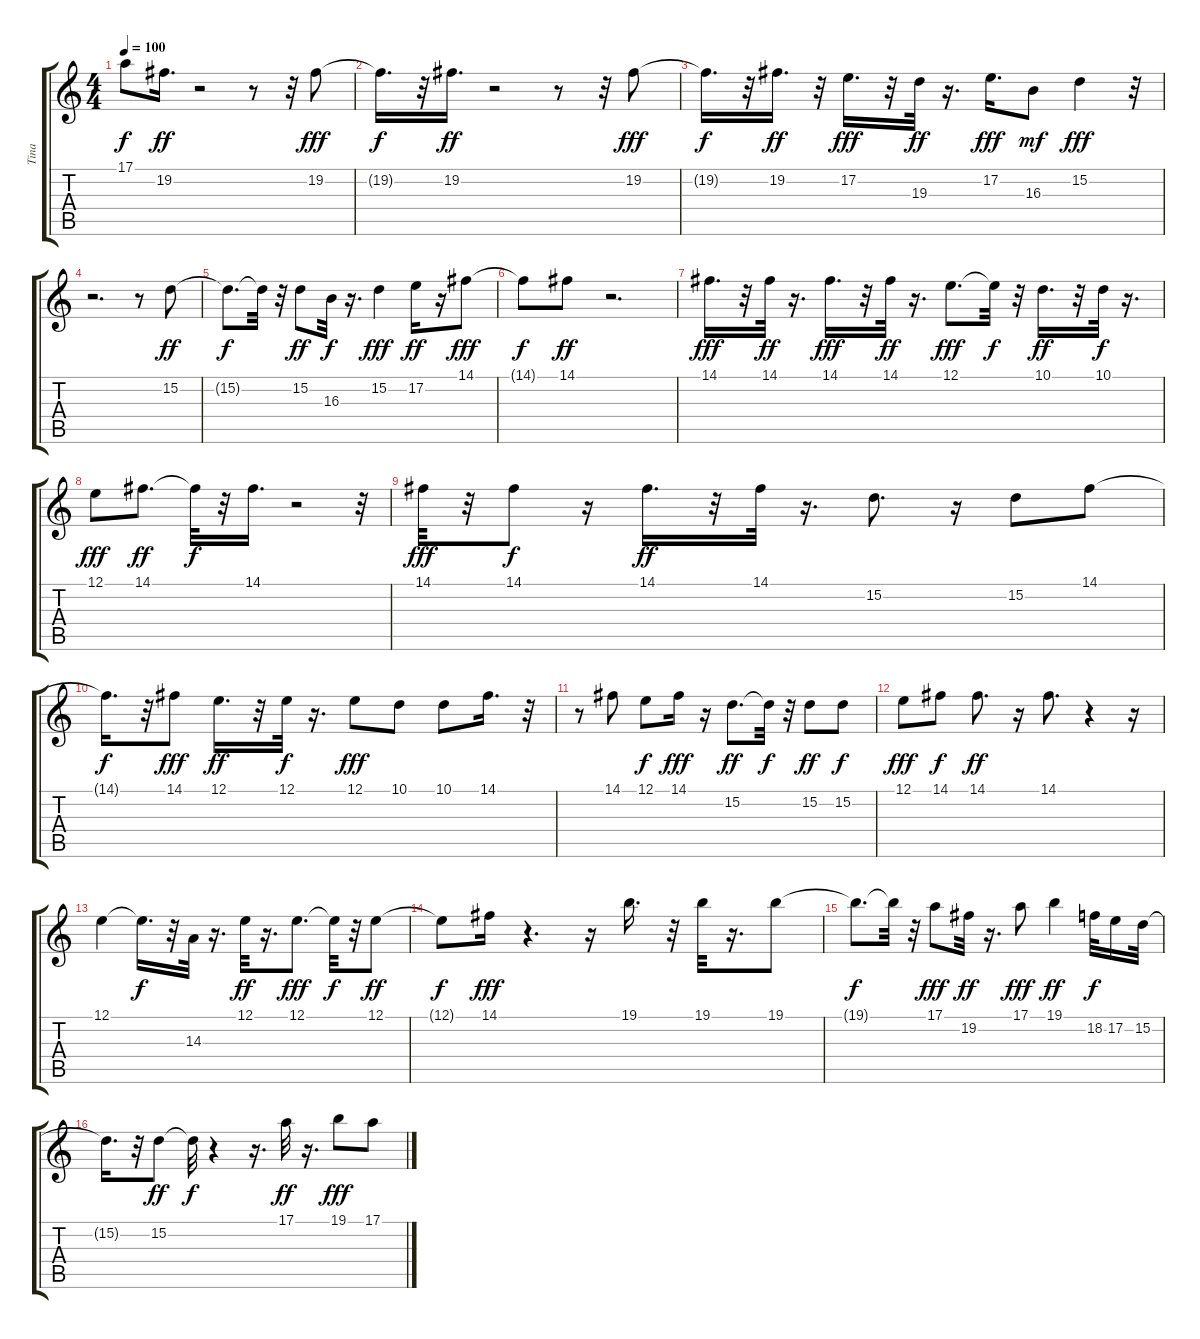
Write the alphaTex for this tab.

\track ("Tina" "Tina") {instrument flute}
\staff {score tabs}
\tuning (E4 B3 G3 D3 A2 E2) {hide}
\ts (4 4)
\tempo 100
\clef g2
\ks c
17.1{t}.8{dy f} 19.2.16{d dy ff} r.2 r.8 r.32 19.2.8{dy fff} |
19.2{t}.16{d dy f} r.32 19.2.16{d dy ff} r.2 r.8 r.32 19.2.8{dy fff} |
19.2{t}.16{d dy f} r.32 19.2.16{d dy ff} r.32 17.2.16{d dy fff} r.32 19.3.32{dy ff} r.16{d} 17.2.16{d dy fff} 16.3.8{dy mf} 15.2.4{dy fff} r.32 |
r.2{d} r.8 15.2.8{dy ff} |
15.2{t}.8{d dy f} 15.2{t}.32 r.32 15.2.8{dy ff} 16.3.32{dy f} r.16{d} 15.2.4{dy fff} 17.2.16{dy ff} r.16 14.1.8{dy fff} |
14.1{t}.8{dy f} 14.1.8{dy ff} r.2{d} |
14.1.16{d dy fff} r.32 14.1.32{dy ff} r.16{d} 14.1.16{d dy fff} r.32 14.1.32{dy ff} r.16{d} 12.1.8{d dy fff} 12.1{t}.32{dy f} r.32 10.1.16{d dy ff} r.32 10.1.32{dy f} r.16{d} |
12.1.8{dy fff} 14.1.8{d dy ff} 14.1{t}.32{dy f} r.32 14.1.16{d} r.2 r.32 |
14.1.32{dy fff} r.32 14.1.8{dy f} r.16 14.1.16{d dy ff} r.32 14.1.32 r.16{d} 15.2.8{d} r.16 15.2.8 14.1.8 |
14.1{t}.16{d dy f} r.32 14.1.8{dy fff} 12.1.16{d dy ff} r.32 12.1.32{dy f} r.16{d} 12.1.8{dy fff} 10.1.8 10.1.8 14.1.16{d} r.32 |
r.8 14.1.8 12.1.8{dy f} 14.1.16{dy fff} r.16 15.2.8{d dy ff} 15.2{t}.32{dy f} r.32 15.2.8{dy ff} 15.2.8{dy f} |
12.1.8{dy fff} 14.1.8{dy f} 14.1.8{d dy ff} r.16 14.1.8{d} r.4 r.16 |
12.1.4 12.1{t}.16{d dy f} r.32 14.3.32 r.16{d} 12.1.32{dy ff} r.16{d} 12.1.8{d dy fff} 12.1{t}.32{dy f} r.32 12.1.8{dy ff} |
12.1{t}.8{dy f} 14.1.16{dy fff} r.4{d} r.16 19.1.16{d} r.32 19.1.32 r.16{d} 19.1.8 |
19.1{t}.8{d dy f} 19.1{t}.32 r.32 17.1.8{dy fff} 19.2.32{dy ff} r.16{d} 17.1.8{dy fff} 19.1.4{dy ff} 18.2.32{dy f} 17.2.16 15.2.32 |
15.2{t}.16{d} r.32 15.2.8{dy ff} 15.2{t}.32{dy f} r.4 r.16{d} 17.1.32{dy ff} r.16{d} 19.1.8{dy fff} 17.1.8
